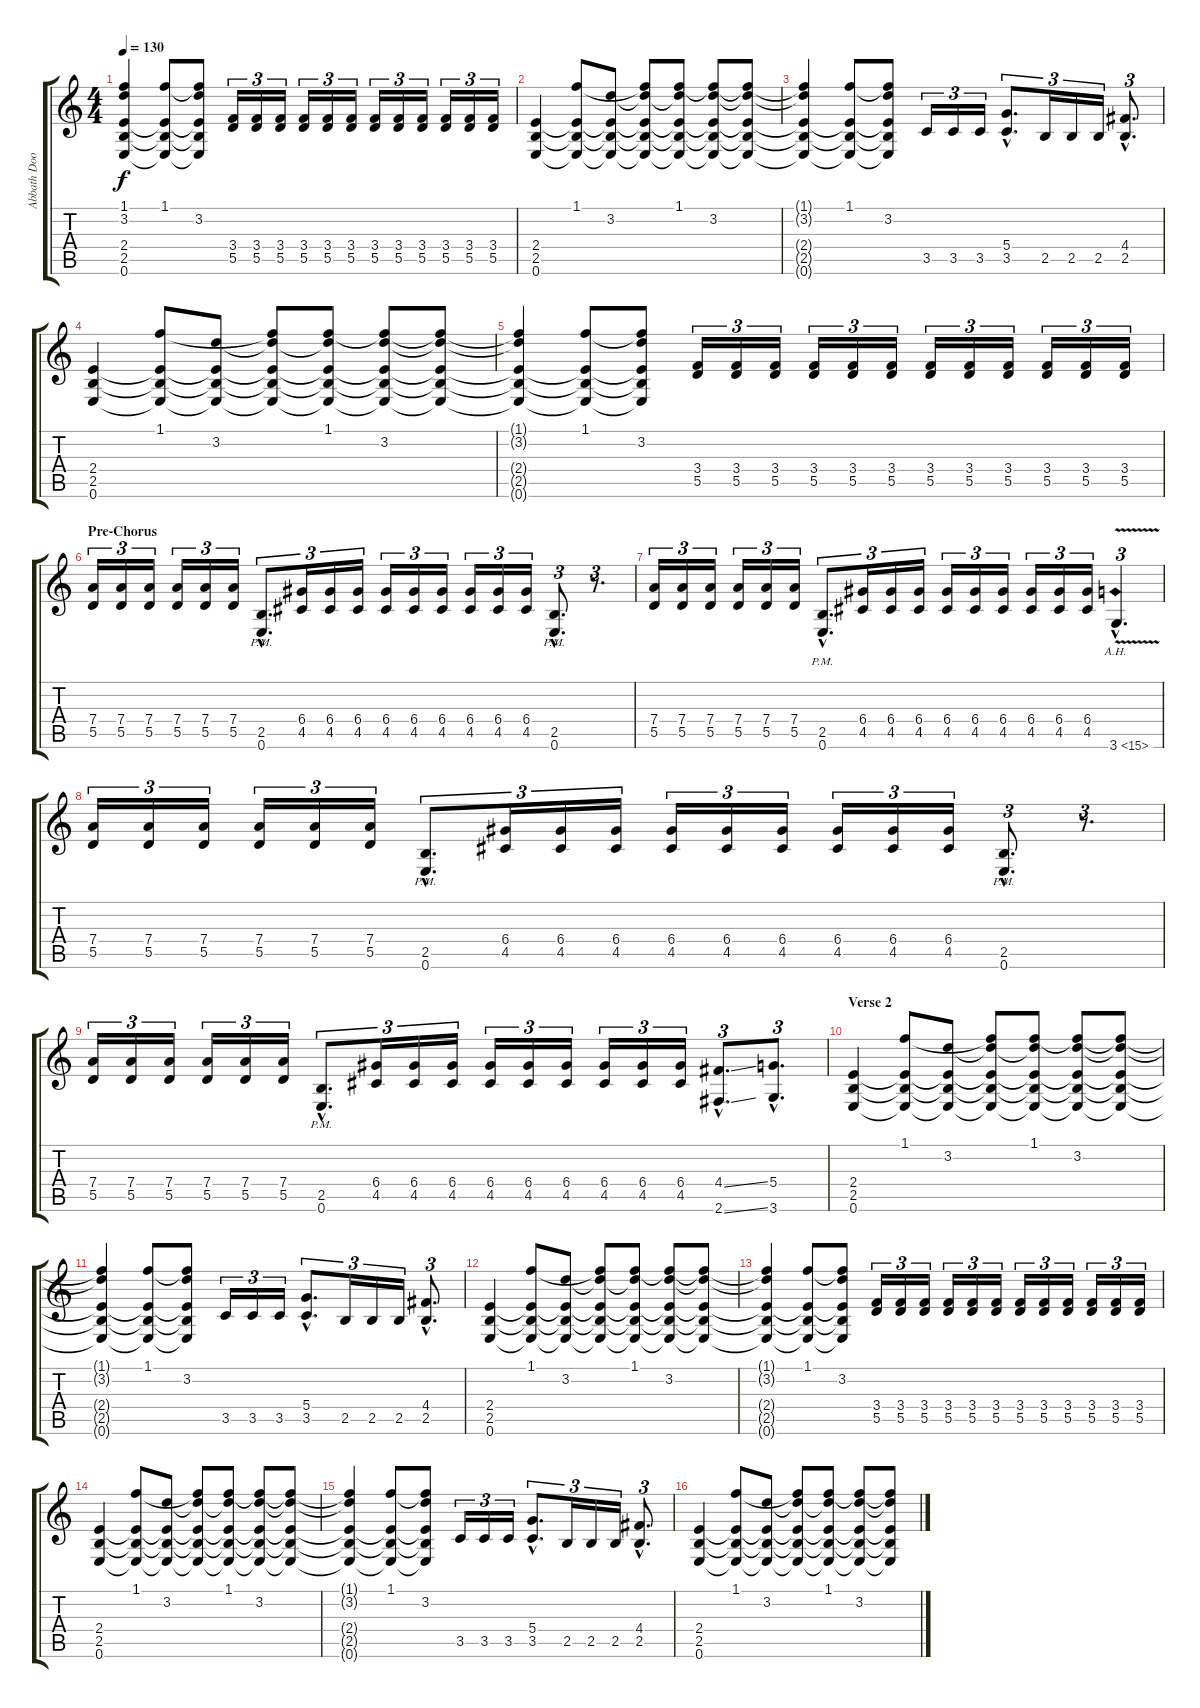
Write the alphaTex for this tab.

\track ("Abbath Doom Occulta (Guitar)" "Abbath Doo") {instrument distortionguitar}
\staff {score tabs}
\tuning (E4 B3 G3 D3 A2 E2) {hide}
\ts (4 4)
\tempo 130
\clef g2
\ks c
(1.1{t} 3.2{t} 2.4{t} 2.5{t} 0.6{t}).4{dy f} (1.1 2.4{t} 2.5{t} 0.6{t}).8 (1.1{t} 3.2 2.4{t} 2.5{t} 0.6{t}).8 (3.4 5.5).16{tu (3 2)} (3.4 5.5).16{tu (3 2)} (3.4 5.5).16{tu (3 2)} (3.4 5.5).16{tu (3 2)} (3.4 5.5).16{tu (3 2)} (3.4 5.5).16{tu (3 2)} (3.4 5.5).16{tu (3 2)} (3.4 5.5).16{tu (3 2)} (3.4 5.5).16{tu (3 2)} (3.4 5.5).16{tu (3 2)} (3.4 5.5).16{tu (3 2)} (3.4 5.5).16{tu (3 2)} |
(2.4 2.5 0.6).4 (1.1 2.4{t} 2.5{t} 0.6{t}).8 (3.2 2.4{t} 2.5{t} 0.6{t}).8 (1.1{t} 3.2{t} 2.4{t} 2.5{t} 0.6{t}).8 (1.1 3.2{t} 2.4{t} 2.5{t} 0.6{t}).8 (1.1{t} 3.2 2.4{t} 2.5{t} 0.6{t}).8 (1.1{t} 3.2{t} 2.4{t} 2.5{t} 0.6{t}).8 |
(1.1{t} 3.2{t} 2.4{t} 2.5{t} 0.6{t}).4 (1.1 2.4{t} 2.5{t} 0.6{t}).8 (1.1{t} 3.2 2.4{t} 2.5{t} 0.6{t}).8 3.5.16{tu (3 2)} 3.5.16{tu (3 2)} 3.5.16{tu (3 2)} (5.4{hac} 3.5{hac}).8{d tu (3 2)} 2.5.16{tu (3 2)} 2.5.16{tu (3 2)} 2.5.16{tu (3 2)} (4.4{hac} 2.5{hac}).8{d tu (3 2)} |
(2.4 2.5 0.6).4 (1.1 2.4{t} 2.5{t} 0.6{t}).8 (3.2 2.4{t} 2.5{t} 0.6{t}).8 (1.1{t} 3.2{t} 2.4{t} 2.5{t} 0.6{t}).8 (1.1 3.2{t} 2.4{t} 2.5{t} 0.6{t}).8 (1.1{t} 3.2 2.4{t} 2.5{t} 0.6{t}).8 (1.1{t} 3.2{t} 2.4{t} 2.5{t} 0.6{t}).8 |
(1.1{t} 3.2{t} 2.4{t} 2.5{t} 0.6{t}).4 (1.1 2.4{t} 2.5{t} 0.6{t}).8 (1.1{t} 3.2 2.4{t} 2.5{t} 0.6{t}).8 (3.4 5.5).16{tu (3 2)} (3.4 5.5).16{tu (3 2)} (3.4 5.5).16{tu (3 2)} (3.4 5.5).16{tu (3 2)} (3.4 5.5).16{tu (3 2)} (3.4 5.5).16{tu (3 2)} (3.4 5.5).16{tu (3 2)} (3.4 5.5).16{tu (3 2)} (3.4 5.5).16{tu (3 2)} (3.4 5.5).16{tu (3 2)} (3.4 5.5).16{tu (3 2)} (3.4 5.5).16{tu (3 2)} |
\section ("" "Pre-Chorus")
(7.4 5.5).16{tu (3 2)} (7.4 5.5).16{tu (3 2)} (7.4 5.5).16{tu (3 2)} (7.4 5.5).16{tu (3 2)} (7.4 5.5).16{tu (3 2)} (7.4 5.5).16{tu (3 2)} (2.5{hac pm} 0.6{hac pm}).8{d tu (3 2)} (6.4 4.5).16{tu (3 2)} (6.4 4.5).16{tu (3 2)} (6.4 4.5).16{tu (3 2)} (6.4 4.5).16{tu (3 2)} (6.4 4.5).16{tu (3 2)} (6.4 4.5).16{tu (3 2)} (6.4 4.5).16{tu (3 2)} (6.4 4.5).16{tu (3 2)} (6.4 4.5).16{tu (3 2)} (2.5{hac pm} 0.6{hac pm}).8{d tu (3 2)} r.8{d tu (3 2)} |
(7.4 5.5).16{tu (3 2)} (7.4 5.5).16{tu (3 2)} (7.4 5.5).16{tu (3 2)} (7.4 5.5).16{tu (3 2)} (7.4 5.5).16{tu (3 2)} (7.4 5.5).16{tu (3 2)} (2.5{hac pm} 0.6{hac pm}).8{d tu (3 2)} (6.4 4.5).16{tu (3 2)} (6.4 4.5).16{tu (3 2)} (6.4 4.5).16{tu (3 2)} (6.4 4.5).16{tu (3 2)} (6.4 4.5).16{tu (3 2)} (6.4 4.5).16{tu (3 2)} (6.4 4.5).16{tu (3 2)} (6.4 4.5).16{tu (3 2)} (6.4 4.5).16{tu (3 2)} 3.6{ah 12 v hac}.4{d tu (3 2) instrument guitarharmonics} |
(7.4 5.5).16{tu (3 2) instrument distortionguitar} (7.4 5.5).16{tu (3 2)} (7.4 5.5).16{tu (3 2)} (7.4 5.5).16{tu (3 2)} (7.4 5.5).16{tu (3 2)} (7.4 5.5).16{tu (3 2)} (2.5{hac pm} 0.6{hac pm}).8{d tu (3 2)} (6.4 4.5).16{tu (3 2)} (6.4 4.5).16{tu (3 2)} (6.4 4.5).16{tu (3 2)} (6.4 4.5).16{tu (3 2)} (6.4 4.5).16{tu (3 2)} (6.4 4.5).16{tu (3 2)} (6.4 4.5).16{tu (3 2)} (6.4 4.5).16{tu (3 2)} (6.4 4.5).16{tu (3 2)} (2.5{hac pm} 0.6{hac pm}).8{d tu (3 2)} r.8{d tu (3 2)} |
(7.4 5.5).16{tu (3 2)} (7.4 5.5).16{tu (3 2)} (7.4 5.5).16{tu (3 2)} (7.4 5.5).16{tu (3 2)} (7.4 5.5).16{tu (3 2)} (7.4 5.5).16{tu (3 2)} (2.5{hac pm} 0.6{hac pm}).8{d tu (3 2)} (6.4 4.5).16{tu (3 2)} (6.4 4.5).16{tu (3 2)} (6.4 4.5).16{tu (3 2)} (6.4 4.5).16{tu (3 2)} (6.4 4.5).16{tu (3 2)} (6.4 4.5).16{tu (3 2)} (6.4 4.5).16{tu (3 2)} (6.4 4.5).16{tu (3 2)} (6.4 4.5).16{tu (3 2)} (4.4{ss hac} 2.6{ss hac}).8{d tu (3 2)} (5.4{hac} 3.6{hac}).8{d tu (3 2)} |
\section ("" "Verse 2")
(2.4 2.5 0.6).4 (1.1 2.4{t} 2.5{t} 0.6{t}).8 (3.2 2.4{t} 2.5{t} 0.6{t}).8 (1.1{t} 3.2{t} 2.4{t} 2.5{t} 0.6{t}).8 (1.1 3.2{t} 2.4{t} 2.5{t} 0.6{t}).8 (1.1{t} 3.2 2.4{t} 2.5{t} 0.6{t}).8 (1.1{t} 3.2{t} 2.4{t} 2.5{t} 0.6{t}).8 |
(1.1{t} 3.2{t} 2.4{t} 2.5{t} 0.6{t}).4 (1.1 2.4{t} 2.5{t} 0.6{t}).8 (1.1{t} 3.2 2.4{t} 2.5{t} 0.6{t}).8 3.5.16{tu (3 2)} 3.5.16{tu (3 2)} 3.5.16{tu (3 2)} (5.4{hac} 3.5{hac}).8{d tu (3 2)} 2.5.16{tu (3 2)} 2.5.16{tu (3 2)} 2.5.16{tu (3 2)} (4.4{hac} 2.5{hac}).8{d tu (3 2)} |
(2.4 2.5 0.6).4 (1.1 2.4{t} 2.5{t} 0.6{t}).8 (3.2 2.4{t} 2.5{t} 0.6{t}).8 (1.1{t} 3.2{t} 2.4{t} 2.5{t} 0.6{t}).8 (1.1 3.2{t} 2.4{t} 2.5{t} 0.6{t}).8 (1.1{t} 3.2 2.4{t} 2.5{t} 0.6{t}).8 (1.1{t} 3.2{t} 2.4{t} 2.5{t} 0.6{t}).8 |
(1.1{t} 3.2{t} 2.4{t} 2.5{t} 0.6{t}).4 (1.1 2.4{t} 2.5{t} 0.6{t}).8 (1.1{t} 3.2 2.4{t} 2.5{t} 0.6{t}).8 (3.4 5.5).16{tu (3 2)} (3.4 5.5).16{tu (3 2)} (3.4 5.5).16{tu (3 2)} (3.4 5.5).16{tu (3 2)} (3.4 5.5).16{tu (3 2)} (3.4 5.5).16{tu (3 2)} (3.4 5.5).16{tu (3 2)} (3.4 5.5).16{tu (3 2)} (3.4 5.5).16{tu (3 2)} (3.4 5.5).16{tu (3 2)} (3.4 5.5).16{tu (3 2)} (3.4 5.5).16{tu (3 2)} |
(2.4 2.5 0.6).4 (1.1 2.4{t} 2.5{t} 0.6{t}).8 (3.2 2.4{t} 2.5{t} 0.6{t}).8 (1.1{t} 3.2{t} 2.4{t} 2.5{t} 0.6{t}).8 (1.1 3.2{t} 2.4{t} 2.5{t} 0.6{t}).8 (1.1{t} 3.2 2.4{t} 2.5{t} 0.6{t}).8 (1.1{t} 3.2{t} 2.4{t} 2.5{t} 0.6{t}).8 |
(1.1{t} 3.2{t} 2.4{t} 2.5{t} 0.6{t}).4 (1.1 2.4{t} 2.5{t} 0.6{t}).8 (1.1{t} 3.2 2.4{t} 2.5{t} 0.6{t}).8 3.5.16{tu (3 2)} 3.5.16{tu (3 2)} 3.5.16{tu (3 2)} (5.4{hac} 3.5{hac}).8{d tu (3 2)} 2.5.16{tu (3 2)} 2.5.16{tu (3 2)} 2.5.16{tu (3 2)} (4.4{hac} 2.5{hac}).8{d tu (3 2)} |
(2.4 2.5 0.6).4 (1.1 2.4{t} 2.5{t} 0.6{t}).8 (3.2 2.4{t} 2.5{t} 0.6{t}).8 (1.1{t} 3.2{t} 2.4{t} 2.5{t} 0.6{t}).8 (1.1 3.2{t} 2.4{t} 2.5{t} 0.6{t}).8 (1.1{t} 3.2 2.4{t} 2.5{t} 0.6{t}).8 (1.1{t} 3.2{t} 2.4{t} 2.5{t} 0.6{t}).8
